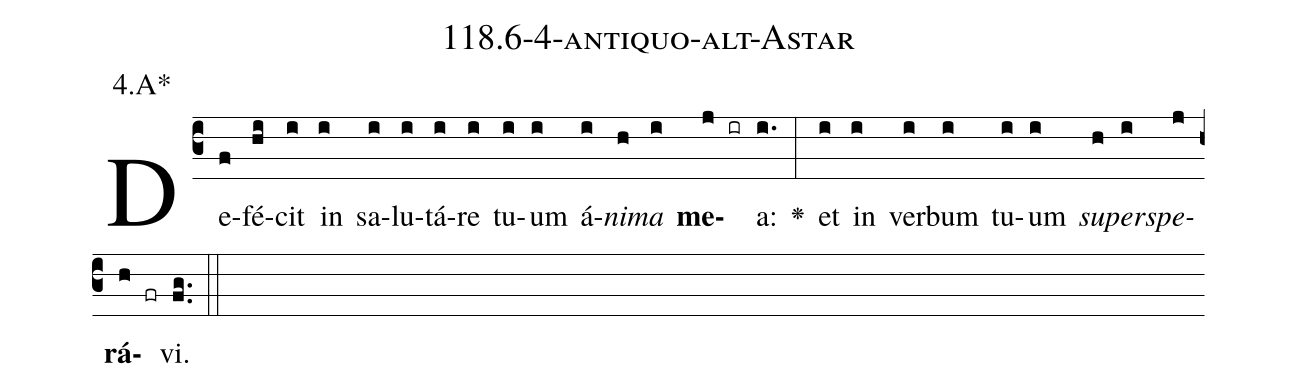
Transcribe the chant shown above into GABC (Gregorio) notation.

name: 118.6-4-antiquo-alt-Astar;
annotation: 4.A*;
%%
(c3)De(f)fé(hi)cit(i) in(i) sa(i)lu(i)tá(i)re(i) tu(i)um(i) á(i)<i>ni</i>(h)<i>ma</i>(i) <b>me</b>(j ir)a:(i.) <v>\greheightstar</v>(:) et(i) in(i) ver(i)bum(i) tu(i)um(i) <i>su</i>(h)<i>per</i>(i)<i>spe</i>(j)<b>rá</b>(h fr)vi.(fg..) (::)


%E(i) u(h) o(i) u(j) a(h) e.(fg..) (::)
